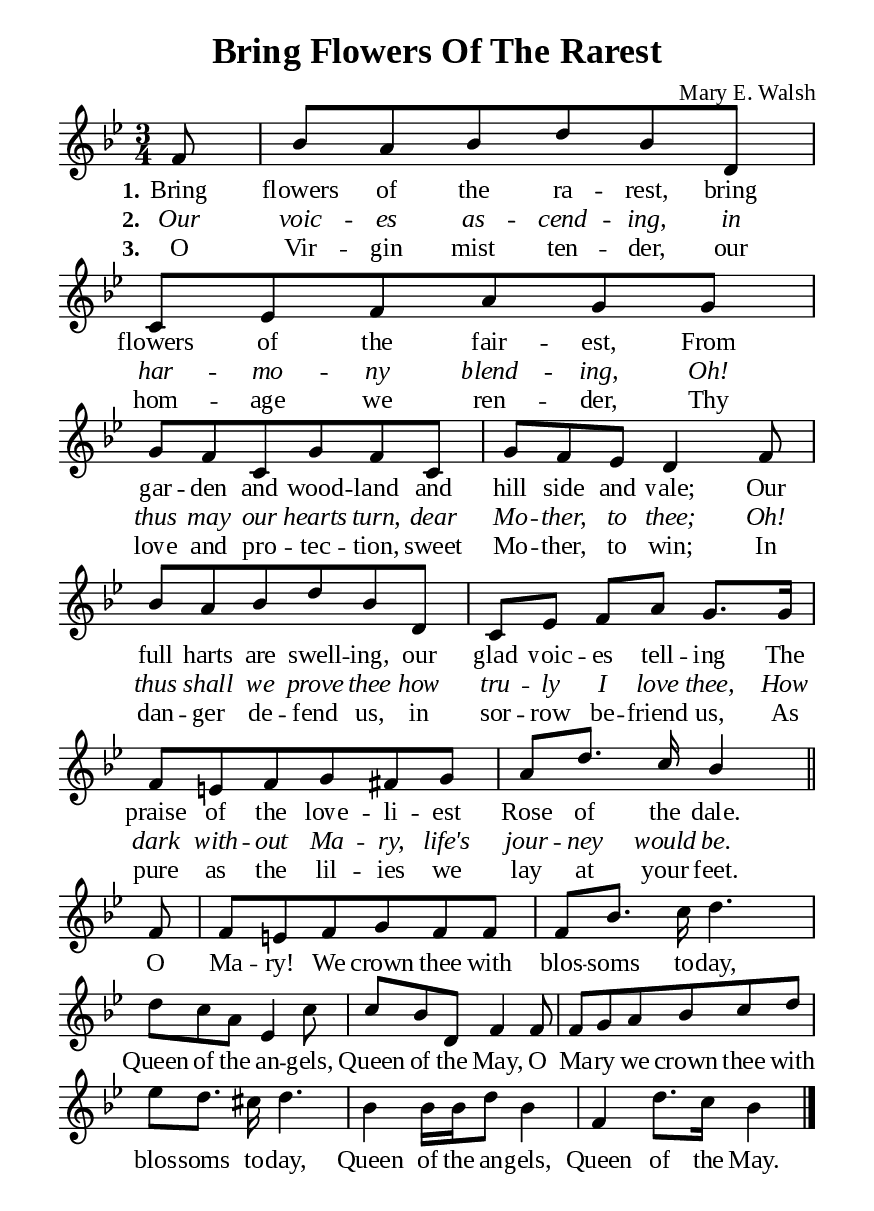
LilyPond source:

\version "2.18.2"

\header {
  title = "Bring Flowers Of The Rarest"
  composer = "Mary E. Walsh"
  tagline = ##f
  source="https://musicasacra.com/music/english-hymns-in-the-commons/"
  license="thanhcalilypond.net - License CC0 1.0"
}

globalSettings = {
  \set Score.barNumberVisibility = #all-bar-numbers-visible
  \key bes \major
  \time 3/4
  \override Score.BarNumber.break-visibility = ##(#f #f #f)
}

verseSettings = {
  \phrasingSlurDashed
}

\paper {
  #(set-paper-size "a5")
  top-margin = 5\mm
  bottom-margin = 10\mm
  left-margin = 10\mm
  right-margin = 10\mm
  indent = #0
  #(define fonts
	 (make-pango-font-tree "Liberation Serif"
	 		       "Liberation Serif"
			       "Liberation Serif"
			       (/ 20 20)))

  page-count = #1
}

printItalic = \with {
  \override LyricText.font-shape = #'italic
}

% Verse music
musicVerseSoprano = \relative c' {
                    \partial 8 f8 |
  %{	01	%} bes a bes d bes d, |
  %{	02	%} c ees f a g g |
  %{	03	%} g f c g' f c |
  %{	04	%} g' f ees d4 f8 |
  %{	05	%} bes a bes d bes d, |
  %{	06	%} c ees f a g8. g16 |
  %{	07	%} f8 e! f g fis g |
  %{	08	%} a d8. c16 bes4 \bar "||"
}

% Chorus music
musicChorusSoprano = \relative c' {
  \set Score.currentBarNumber = #9
                    \partial 8 f8 |
  %{	09	%} f e! f g f f |
  %{	10	%} f bes8. c16 d4. |
  %{	11	%} d8 c a ees4 c'8 |
  %{	12	%} c bes d, f4 f8 |
  %{	13	%} f g a bes c d |
  %{	14	%} ees d8. cis16 d4. |
  %{	15	%} bes4 bes16 bes16 d8 bes4 |
  %{	16	%} f4 d'8. c16 bes4 \bar "|."
}

% Verse lyrics
lyricVerseOne = \lyricmode {
  \set stanza = #"1."
  Bring flowers of the ra -- rest, bring flowers of the fair -- est,
  From gar -- den and wood -- land and hill side and vale;
  Our full harts are swell -- ing, our glad voic -- es tell -- ing
  The praise of the love -- li -- est Rose of the dale.
}

lyricVerseTwo = \lyricmode {
  \set stanza = #"2."
  Our voic -- es as -- cend -- ing, in har -- mo -- ny blend -- ing,
  Oh! thus may our hearts turn, dear Mo -- ther, to thee;
  Oh! thus shall we prove thee how tru -- ly I love thee,
  How dark with -- out Ma -- ry, life's jour -- ney would be.
}

lyricVerseThree = \lyricmode {
  \set stanza = #"3."
  O Vir -- gin mist ten -- der, our hom -- age we ren -- der,
  Thy love and pro -- tec -- tion, sweet Mo -- ther, to win;
  In dan -- ger de -- fend us, in sor -- row be -- friend us,
  As pure as the lil -- ies we lay at your feet.
}

% Chorus lyrics
lyricChorus = \lyricmode {
  O Ma -- ry! We crown thee with blos -- soms to -- day,
  Queen of the an -- gels, Queen of the May,
  O Ma -- ry we crown thee with blos -- soms to -- day,
  Queen of the an -- gels, Queen of the May.
}

% Layout
\score {
    \new ChoirStaff <<
      \new Staff <<
        \clef "treble"
        \new Voice = "soprano" {
          \voiceOne \globalSettings \verseSettings \stemUp \slurUp \musicVerseSoprano
        }
      >>
      \new Lyrics \lyricsto soprano \lyricVerseOne
      \new Lyrics \printItalic \lyricsto soprano \lyricVerseTwo
      \new Lyrics \lyricsto soprano \lyricVerseThree
    >>
}

\score {
    \new ChoirStaff <<
      \new Staff <<
        \clef "treble"
        \override Staff.TimeSignature #'stencil = ##f
        \new Voice = "soprano" {
          \globalSettings \musicChorusSoprano
        }
      >>
      \new Lyrics \lyricsto soprano \lyricChorus
    >>
}
